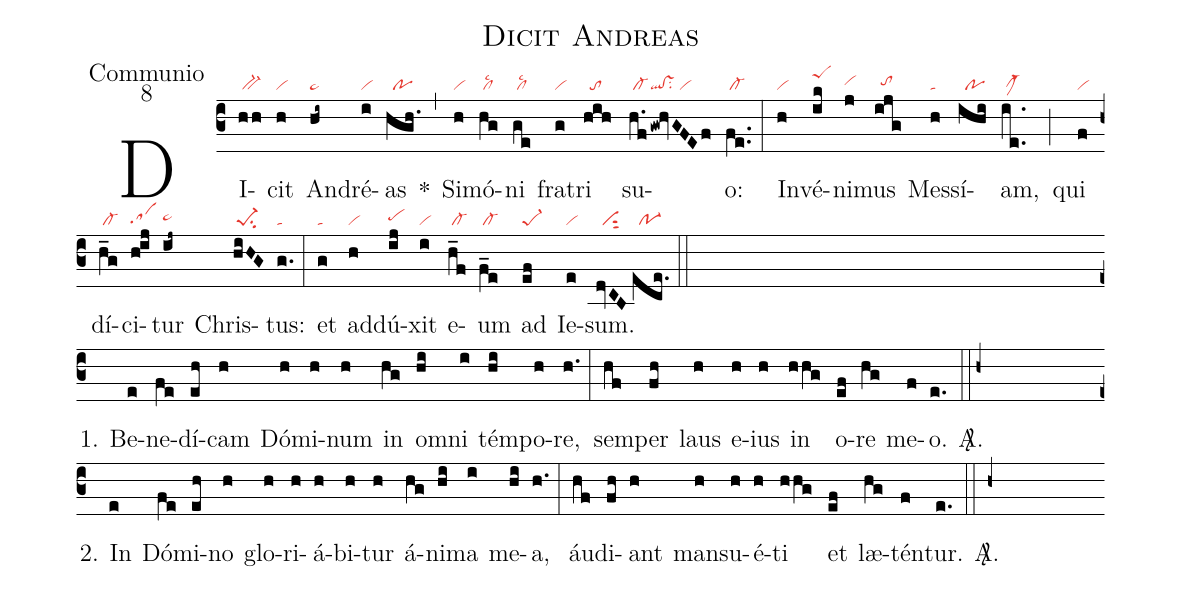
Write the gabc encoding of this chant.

name:Dicit Andreas;
office-part:Communio;
mode:8;
nabc-lines:1;
%%
(c3) DI(hh|/bv-)cit(h|vi) An(hi~|pe~)dré(i|vi)as(hgh.|//po) *(,)
Si(h|vi)mó(hg|/cllsc2)ni(ge|/cllsc2) fra(g|vi)tri(hih|//to) su(h.f|/cl-|!gw!hvGFEf|ql!vssu2/vi)o:(fe..|/cl-) (:)
In(h|vi)vé(ik|peShk)ni(j|vihh)mus(ijg|//tohh) Mes(h|ta)sí(ihi|//po)am,(ie..|/clM-hg) (;)
qui(f|vi) dí(h_g|/cl-)ci(h!ij|sahg)tur(ij~|pe~hh) Chris(hiHG|/pe-1su2)tus:(g.|ta) (:)
et(g|ta) ad(h|vi)dú(ij|pehh)xit(i|vi) e(h_f|/cl-)um(f_e|/cl-) ad(ef|pe-1) Ie(e|vi)sum.(dvCB|//visut2|//ece.|//po-1) (::Z)

1. Be(e)ne(fe)dí(eh)cam(h) Dó(h)mi(h)num(h) in(hg) om(hi)ni(i) tém(hi)po(h)re,(h.) (:) sem(hf)per(fh) laus(h) e(h)ius(h) in(h/hg) o(ef)re(hg) me(f)o.(e.) <sp>A/</sp>.(::h+Z)

2. In(e) Dó(fe)mi(eh)no(h) glo(h)ri(h)á(h)bi(h)tur(h) á(hg)ni(hi)ma(i) me(hi)a,(h.) (:) áu(hf)di(fh)ant(h) man(h)su(h)é(h)ti(h/hg) et(ef) læ(hg)tén(f)tur.(e.) <sp>A/</sp>.(::h+)
